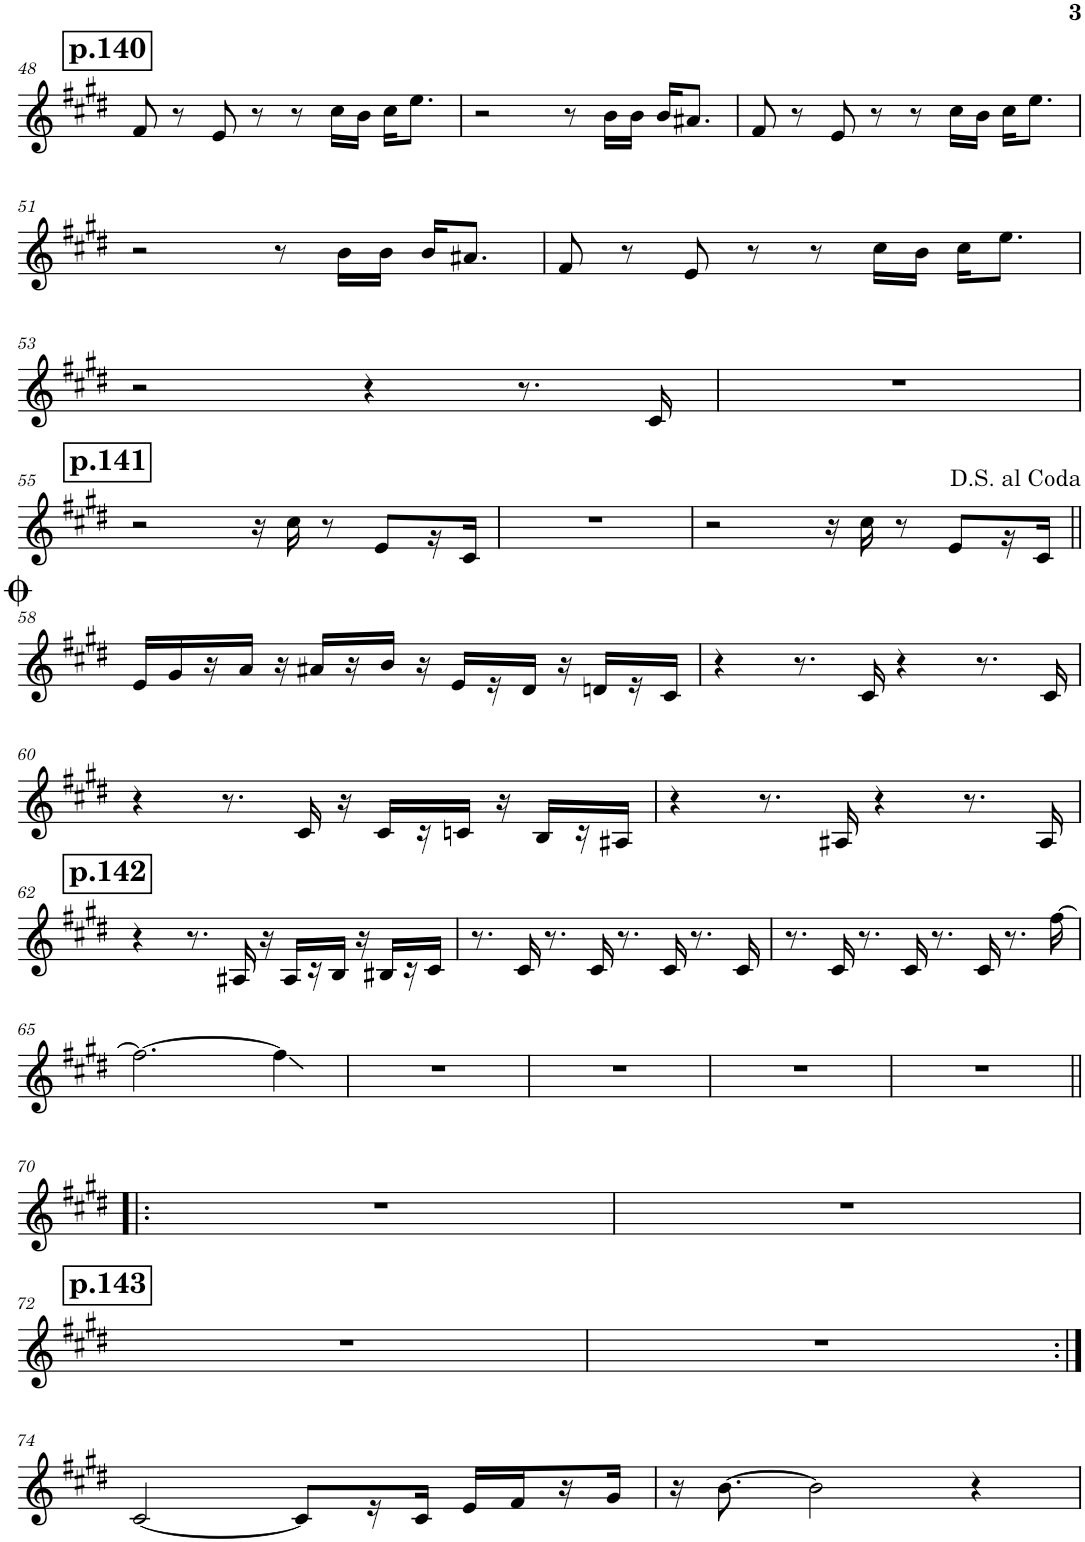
**kern
*part1
*staff1
*I"バリトン サクソフォーン
!!LO:PB:g=z
*clefG2
*Trd12c21
*k[f#c#g#d#]
*M4/4
!!LO:REH:place=s1:a:B:cj:fs=14:t=p.140
=48
8f#/
8r
8e/
8r
8r
16cc#\LL
16b\JJ
16cc#\KL
8.ee\J
=49
2r
8r
16b\LL
16b\JJ
16b/KL
8.a#X/J
=50
8f#/
8r
8e/
8r
8r
16cc#\LL
16b\JJ
16cc#\KL
8.ee\J
!!LO:LB:g=z
=51
2r
8r
16b\LL
16b\JJ
16b/KL
8.a#X/J
=52
8f#/
8r
8e/
8r
8r
16cc#\LL
16b\JJ
16cc#\KL
8.ee\J
!!LO:LB:g=z
=53
2r
4r
8.r
16c#/
=54
1r
!!LO:LB:g=z
!!LO:REH:place=s1:a:B:cj:fs=14:t=p.141
=55
2r
16r
16cc#\
8r
8e/L
16r
16c#/JJ
=56
1r
=57
2r
16r
16cc#\
8r
8e/L
16r
16c#/JJ
!!LO:LB:g=z
=58||
16e/LL
16g#/
16r
16a/JJ
16r
16a#X/LL
16r
16b/JJ
16r
16e/LL
16r
16d#/JJ
16r
16dn/LL
16r
16c#/JJ
=59
4r
8.r
16c#/
4r
8.r
16c#/
!!LO:LB:g=z
=60
4r
8.r
16c#/
16r
16c#/LL
16r
16cn/JJ
16r
16B/LL
16r
16A#X/JJ
=61
4r
8.r
16A#X/
4r
8.r
16A#/
!!LO:LB:g=z
!!LO:REH:place=s1:a:B:cj:fs=14:t=p.142
=62
4r
8.r
16A#X/
16r
16A#/LL
16r
16B/JJ
16r
16B#X/LL
16r
16c#/JJ
=63
8.r
16c#/
8.r
16c#/
8.r
16c#/
8.r
16c#/
=64
8.r
16c#/
8.r
16c#/
8.r
16c#/
8.r
[16ff#\
!!LO:LB:g=z
=65
2.ff#\_
4ff#\]
=66
1r
=67
1r
=68
1r
=69
1r
!!LO:LB:g=z
=70!|:
1r
=71
1r
!!LO:LB:g=z
!!LO:REH:place=s1:a:B:cj:fs=14:t=p.143
=72
1r
=73
1r
!!LO:LB:g=z
=74:|!
[2c#/
8c#/L]
16r
16c#/JJ
16e/LL
16f#/J
16r
16g#/JJ
=75
16r
[8.b\
2b\]
4r
=
*-
